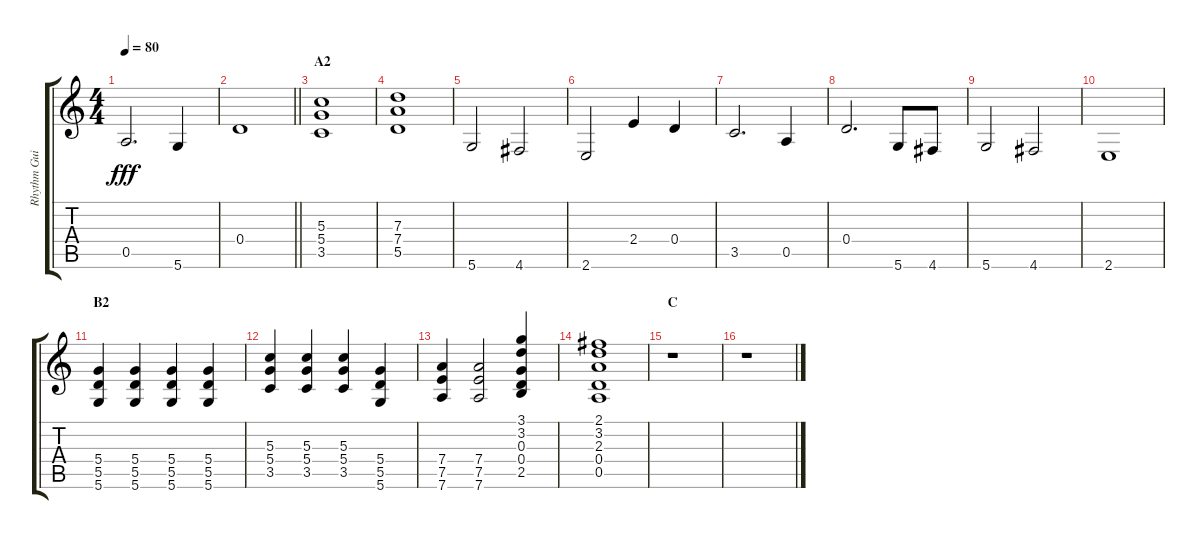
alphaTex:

\track ("Rhythm Guitar 1" "Rhythm Gui") {instrument distortionguitar}
\staff {score tabs}
\tuning (E4 B3 G3 D3 A2 D2) {hide}
\ts (4 4)
\tempo 80
\clef g2
\ks c
0.5.2{d dy fff} 5.6.4 |
\barLineRight lightlight
0.4.1 |
\section ("" "A2")
(5.3 5.4 3.5).1 |
(7.3 7.4 5.5).1 |
5.6.2 4.6.2 |
2.6.2 2.4.4 0.4.4 |
3.5.2{d} 0.5.4 |
0.4.2{d} 5.6.8 4.6.8 |
5.6.2 4.6.2 |
2.6.1 |
\section ("" "B2")
(5.4 5.5 5.6).4 (5.4 5.5 5.6).4 (5.4 5.5 5.6).4 (5.4 5.5 5.6).4 |
(5.3 5.4 3.5).4 (5.3 5.4 3.5).4 (5.3 5.4 3.5).4 (5.4 5.5 5.6).4 |
(7.4 7.5 7.6).4 (7.4 7.5 7.6).2 (3.1 3.2 0.3 0.4 2.5).4 |
(2.1 3.2 2.3 0.4 0.5).1 |
\section ("" "C")
r.1 |
r.1
